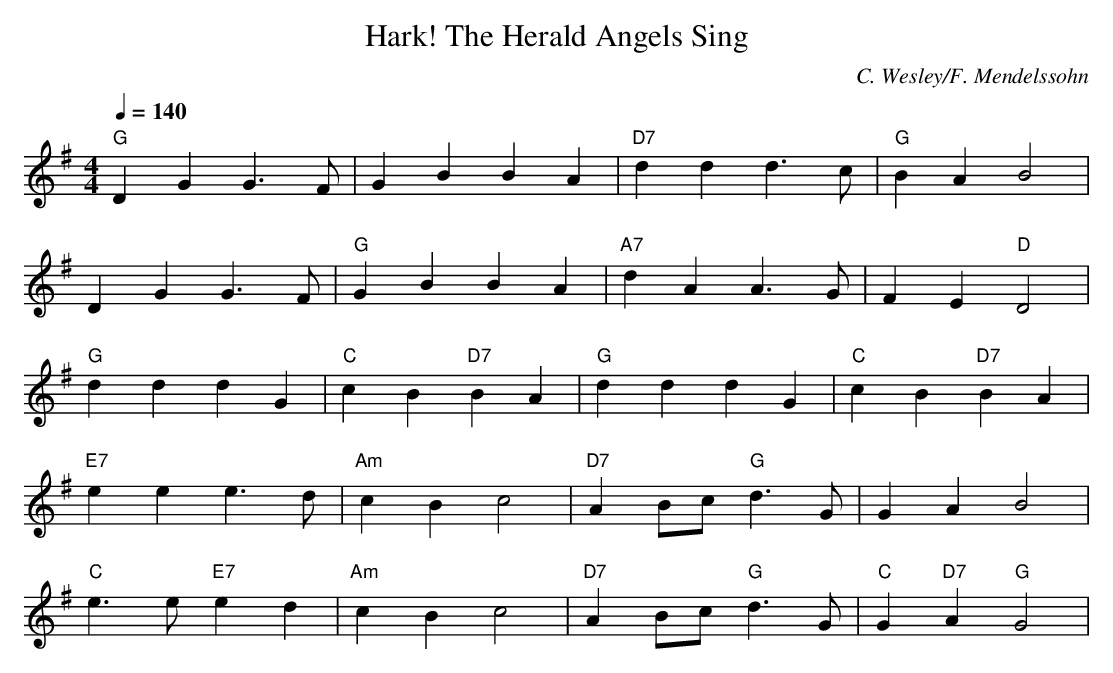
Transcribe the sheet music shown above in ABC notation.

X:1
T:Hark! The Herald Angels Sing
C:C. Wesley/F. Mendelssohn
Q:1/4=140
M:4/4
L:1/8
K:G
"G"D2 G2 G3 F | G2 B2 B2 A2 | "D7"d2 d2 d3 c | "G"B2 A2 B4 |
D2 G2 G3 F | "G"G2 B2 B2 A2 | "A7"d2 A2 A3 G | F2 E2 "D"D4 |
"G"d2 d2 d2 G2 | "C"c2 B2 "D7"B2 A2 | "G"d2 d2 d2 G2 | "C"c2 B2 "D7"B2 A2 |
"E7"e2 e2 e3 d | "Am"c2 B2 c4 | "D7"A2 Bc "G"d3 G | G2 A2 B4 |
"C"e3 e "E7"e2 d2 | "Am"c2 B2 c4 | "D7"A2 Bc "G"d3 G | "C"G2 "D7"A2 "G"G4 |
